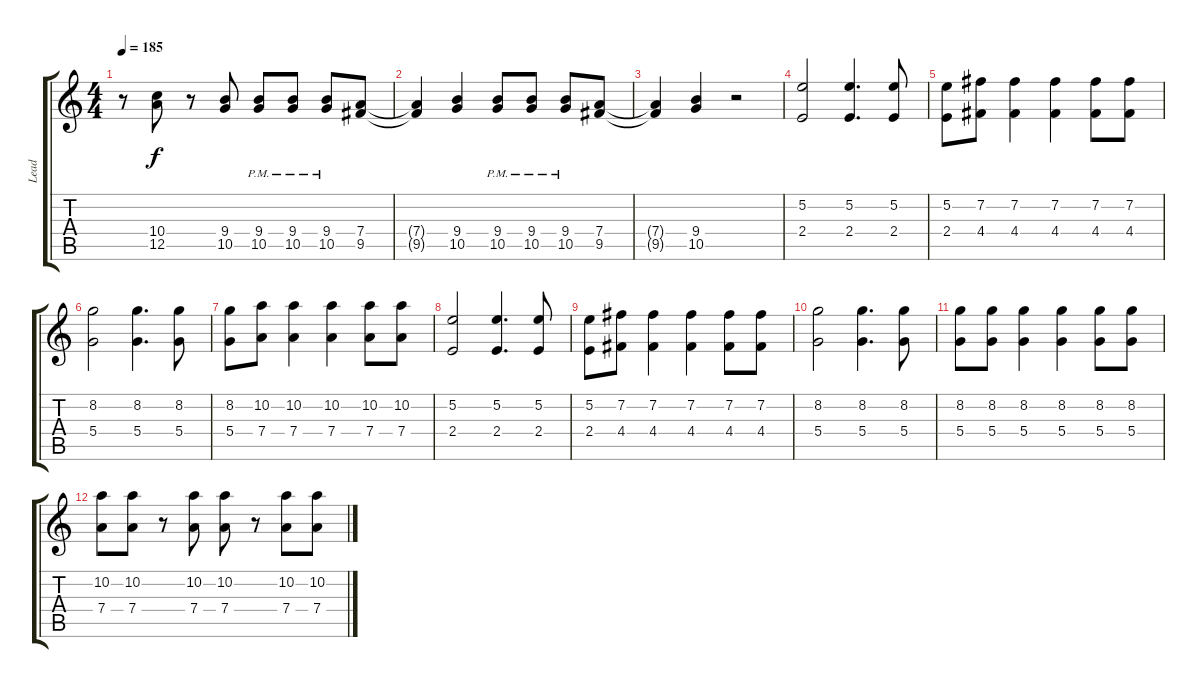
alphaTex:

\track ("Lead" "Lead") {instrument distortionguitar}
\staff {score tabs}
\tuning (E4 B3 G3 D3 A2 E2) {hide}
\ts (4 4)
\tempo 185
\clef g2
\ks c
r.8{dy f} (10.4 12.5).8 r.8 (9.4 10.5).8 (9.4{pm} 10.5{pm}).8 (9.4{pm} 10.5{pm}).8 (9.4{pm} 10.5{pm}).8 (7.4 9.5).8 |
(7.4{t} 9.5{t}).4 (9.4 10.5).4 (9.4{pm} 10.5{pm}).8 (9.4{pm} 10.5{pm}).8 (9.4{pm} 10.5{pm}).8 (7.4 9.5).8 |
(7.4{t} 9.5{t}).4 (9.4 10.5).4 r.2 |
(5.2 2.4).2 (5.2 2.4).4{d} (5.2 2.4).8 |
(5.2 2.4).8 (7.2 4.4).8 (7.2 4.4).4 (7.2 4.4).4 (7.2 4.4).8 (7.2 4.4).8 |
(8.2 5.4).2 (8.2 5.4).4{d} (8.2 5.4).8 |
(8.2 5.4).8 (10.2 7.4).8 (10.2 7.4).4 (10.2 7.4).4 (10.2 7.4).8 (10.2 7.4).8 |
(5.2 2.4).2 (5.2 2.4).4{d} (5.2 2.4).8 |
(5.2 2.4).8 (7.2 4.4).8 (7.2 4.4).4 (7.2 4.4).4 (7.2 4.4).8 (7.2 4.4).8 |
(8.2 5.4).2 (8.2 5.4).4{d} (8.2 5.4).8 |
(8.2 5.4).8 (8.2 5.4).8 (8.2 5.4).4 (8.2 5.4).4 (8.2 5.4).8 (8.2 5.4).8 |
(10.2 7.4).8 (10.2 7.4).8 r.8 (10.2 7.4).8 (10.2 7.4).8 r.8 (10.2 7.4).8 (10.2 7.4).8
